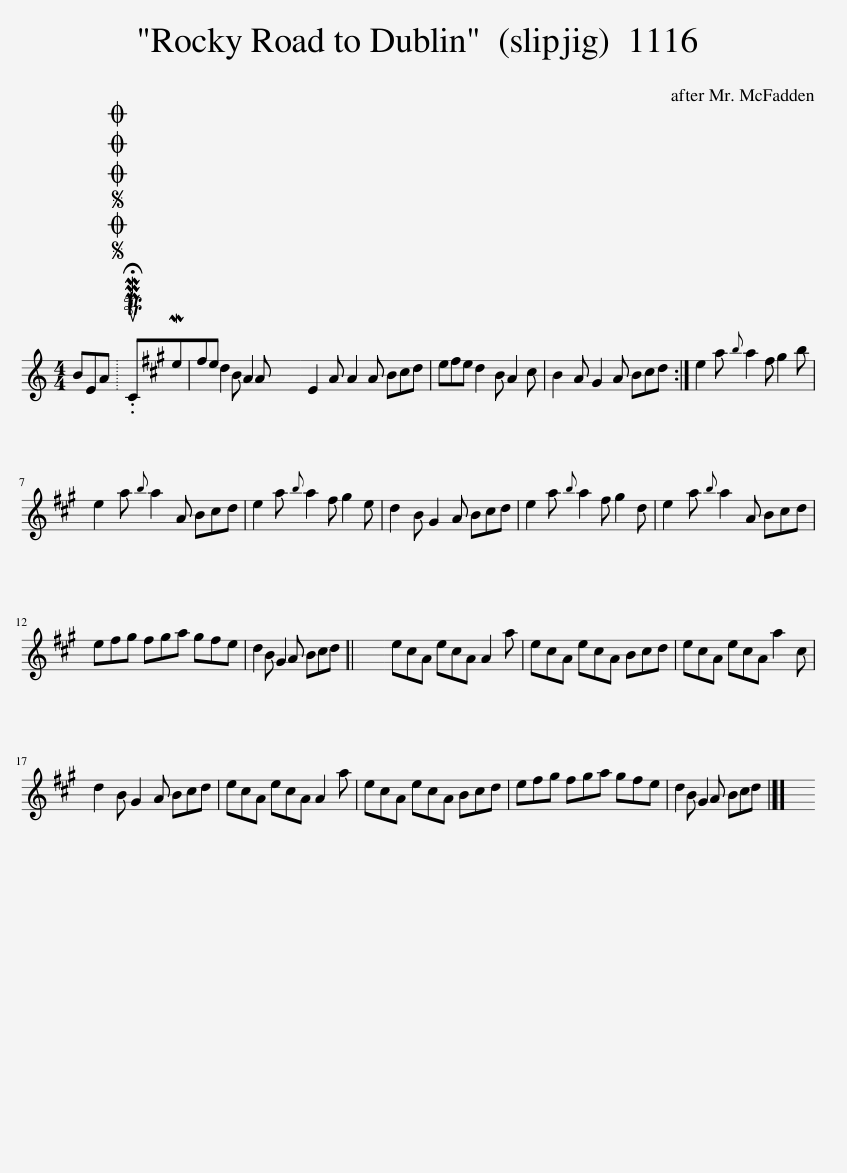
X:1
L:1/8
M:4/4
I:linebreak $
K:C
V:1 treble
V:1
 BEA |SOSOOO .!fermata!PMTuCMe^fe d2 B A2 A | E2 A A2 A B^cd | e^fe d2 B A2 ^c | B2 A ^G2 A B^cd :| %5
 e2 a{b} a2 ^f ^g2 b |$ e2 a{b} a2 A B^cd | e2 a{b} a2 ^f ^g2 e | d2 B ^G2 A B^cd | e2 a{b} a2 ^f ^g2 d | %10
 e2 a{b} a2 A B^cd |$ e^f^g fga gfe | d2 B ^G2 A B^cd | e^cA ecA A2 a | e^cA ecA Bcd | %15
 e^cA ecA a2 c |$ d2 B ^G2 A B^cd | e^cA ecA A2 a | e^cA ecA Bcd | e^f^g fga gfe | %20
 d2 B ^G2 A B^cd |] %21
